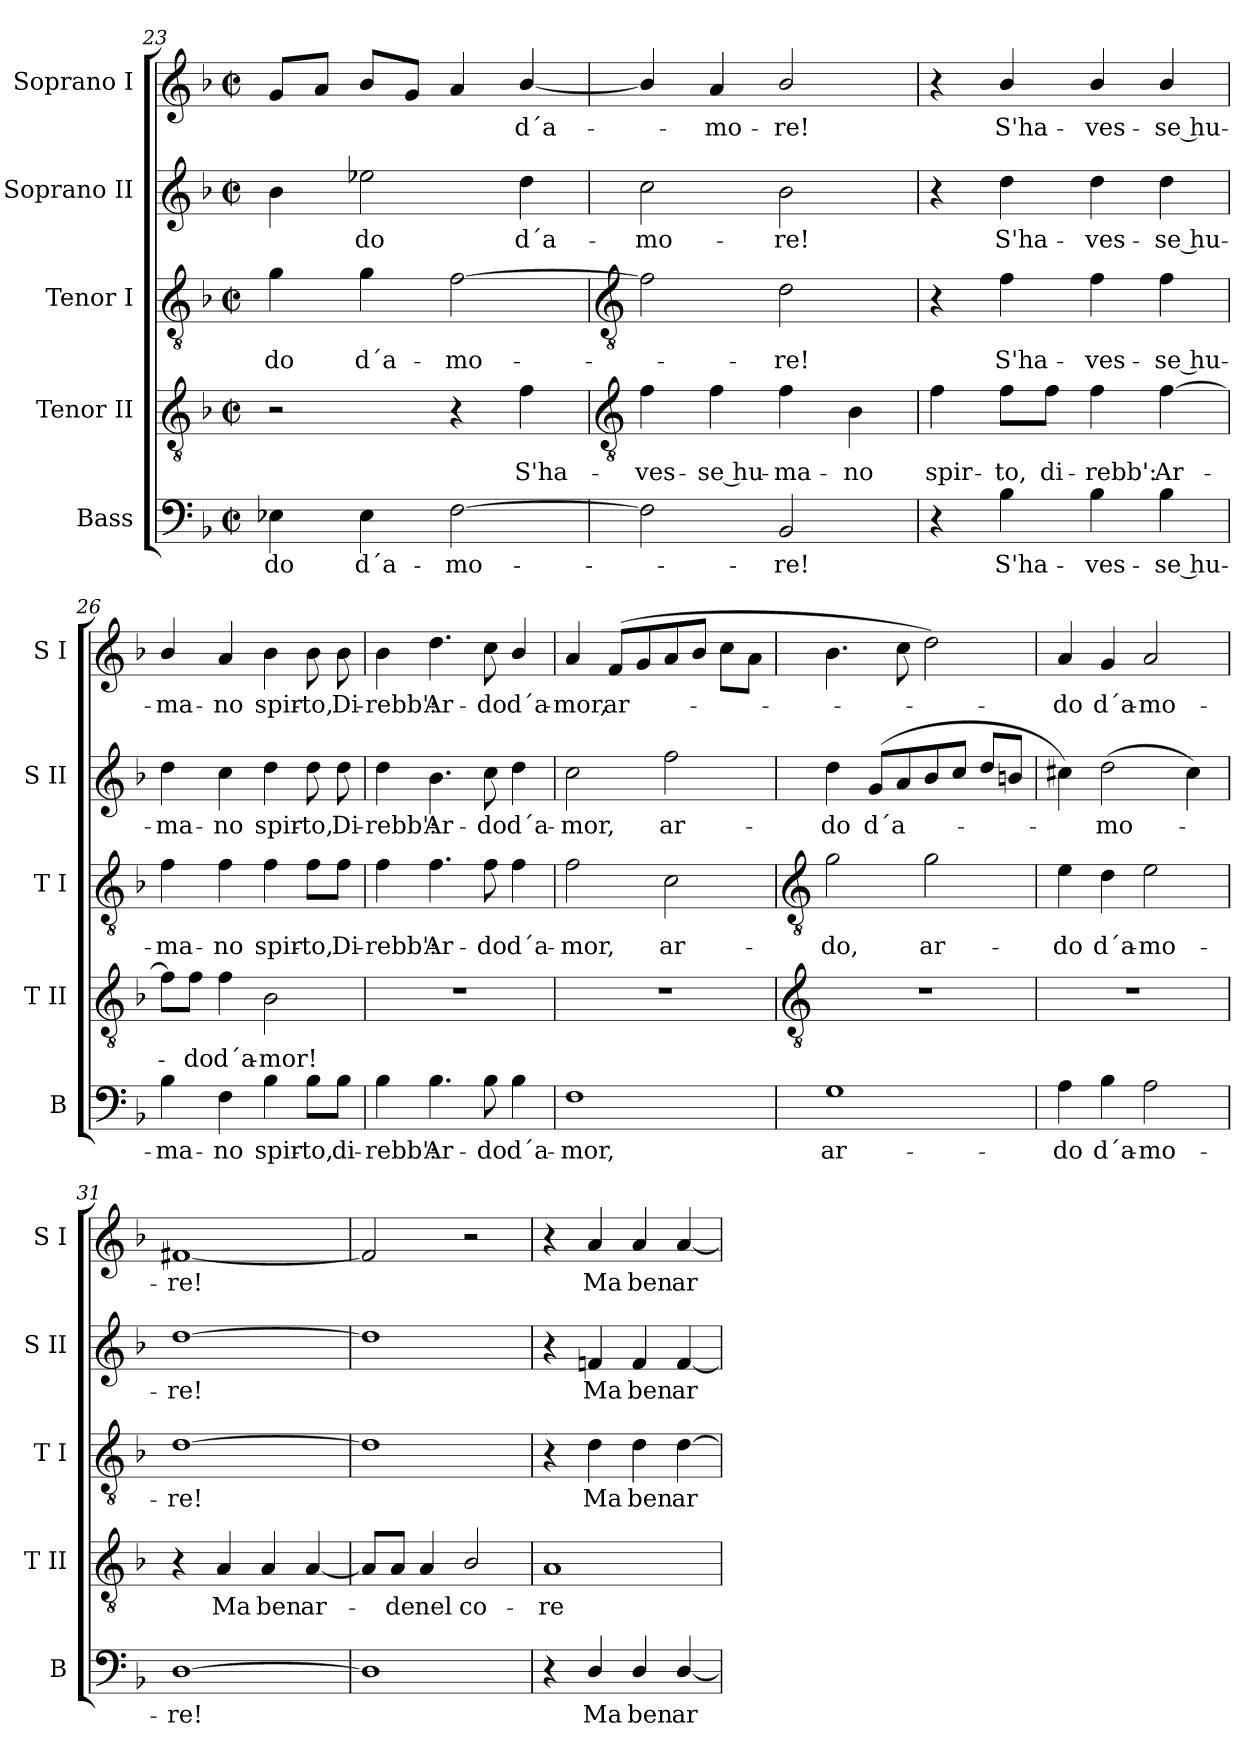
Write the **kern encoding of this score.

**kern	**text	**kern	**text	**kern	**text	**kern	**text	**kern	**text
*part5	*part5	*part4	*part4	*part3	*part3	*part2	*part2	*part1	*part1
*staff5	*staff5	*staff4	*staff4	*staff3	*staff3	*staff2	*staff2	*staff1	*staff1
*I"Bass	*	*I"Tenor II	*	*I"Tenor I	*	*I"Soprano II	*	*I"Soprano I	*
*I'B	*	*I'T II	*	*I'T I	*	*I'S II	*	*I'S I	*
*clefF4	*	*clefGv2	*	*clefGv2	*	*clefG2	*	*clefG2	*
*k[b-]	*	*k[b-]	*	*k[b-]	*	*k[b-]	*	*k[b-]	*
*F:	*	*F:	*	*F:	*	*F:	*	*F:	*
*M2/2	*	*M2/2	*	*M2/2	*	*M2/2	*	*M2/2	*
*met(c|)	*	*met(c|)	*	*met(c|)	*	*met(c|)	*	*met(c|)	*
=23	=23	=23	=23	=23	=23	=23	=23	=23	=23
!	!LO:LY:b	!	!	!	!LO:LY:b	!	!	!	!
4E-X	-do	2r	.	4g	-do	4b-	.	8gL	.
.	.	.	.	.	.	.	.	8aJ	.
!	!LO:LY:b	!	!	!	!LO:LY:b	!	!LO:LY:b	!	!
4E-	d´a-	.	.	4g	d´a-	2ee-X	do	8b-L	.
.	.	.	.	.	.	.	.	8gJ	.
!	!LO:LY:b	!	!	!	!LO:LY:b	!	!	!	!
[2F	-mo-	4r	.	[2f	-mo-	.	.	4a	.
!	!	!	!LO:LY:b	!	!	!	!LO:LY:b	!	!LO:LY:b
.	.	4f	S'ha-	.	.	4dd	d´a-	[4b-/	d´a-
!!LO:LB:g=z
=24	=24	=24	=24	=24	=24	=24	=24	=24	=24
*	*	*clefGv2	*	*clefGv2	*	*	*	*	*
!	!	!	!LO:LY:b	!	!	!	!LO:LY:b	!	!
2F]	.	4f	-ves-	2f]	.	2cc	-mo-	4b-/]	.
!	!	!	!LO:LY:b	!	!	!	!	!	!LO:LY:b
.	.	4f	-se hu-	.	.	.	.	4a	mo-
!	!LO:LY:b	!	!LO:LY:b	!	!LO:LY:b	!	!LO:LY:b	!	!LO:LY:b
2BB-	re!	4f	-ma-	2d	re!	2b-	-re!	2b-/	-re!
!	!	!	!LO:LY:b	!	!	!	!	!	!
.	.	4B-	-no	.	.	.	.	.	.
=25	=25	=25	=25	=25	=25	=25	=25	=25	=25
!	!	!	!LO:LY:b	!	!	!	!	!	!
4r	.	4f	spir-	4r	.	4r	.	4r	.
!	!LO:LY:b	!	!LO:LY:b	!	!LO:LY:b	!	!LO:LY:b	!	!LO:LY:b
4B-	S'ha-	8f\L	-to,	4f	S'ha-	4dd	S'ha-	4b-/	S'ha-
!	!	!	!LO:LY:b	!	!	!	!	!	!
.	.	8f\J	di-	.	.	.	.	.	.
!	!LO:LY:b	!	!LO:LY:b	!	!LO:LY:b	!	!LO:LY:b	!	!LO:LY:b
4B-	-ves-	4f	-rebb':	4f	-ves-	4dd	-ves-	4b-/	-ves-
!	!LO:LY:b	!	!LO:LY:b	!	!LO:LY:b	!	!LO:LY:b	!	!LO:LY:b
4B-	-se hu-	[4f	Ar-	4f	-se hu-	4dd	-se hu-	4b-/	-se hu-
=26	=26	=26	=26	=26	=26	=26	=26	=26	=26
!	!LO:LY:b	!	!	!	!LO:LY:b	!	!LO:LY:b	!	!LO:LY:b
4B-	-ma-	8f\L]	.	4f	-ma-	4dd	-ma-	4b-/	-ma-
!	!	!	!LO:LY:b	!	!	!	!	!	!
.	.	8f\J	do	.	.	.	.	.	.
!	!LO:LY:b	!	!LO:LY:b	!	!LO:LY:b	!	!LO:LY:b	!	!LO:LY:b
4F	-no	4f	d´a-	4f	-no	4cc	-no	4a	-no
!	!LO:LY:b	!	!LO:LY:b	!	!LO:LY:b	!	!LO:LY:b	!	!LO:LY:b
4B-	spir-	2B-	-mor!	4f	spir-	4dd	spir-	4b-	spir-
!	!LO:LY:b	!	!	!	!LO:LY:b	!	!LO:LY:b	!	!LO:LY:b
8B-\L	-to,	.	.	8f\L	-to,	8dd	-to,	8b-	-to,
!	!LO:LY:b	!	!	!	!LO:LY:b	!	!LO:LY:b	!	!LO:LY:b
8B-\J	di-	.	.	8f\J	Di-	8dd	Di-	8b-	Di-
=27	=27	=27	=27	=27	=27	=27	=27	=27	=27
!	!LO:LY:b	!	!	!	!LO:LY:b	!	!LO:LY:b	!	!LO:LY:b
4B-	-rebb':	1r	.	4f	-rebb':	4dd	-rebb':	4b-	-rebb':
!	!LO:LY:b	!	!	!	!LO:LY:b	!	!LO:LY:b	!	!LO:LY:b
4.B-	Ar-	.	.	4.f	Ar-	4.b-	Ar-	4.dd	Ar-
!	!LO:LY:b	!	!	!	!LO:LY:b	!	!LO:LY:b	!	!LO:LY:b
8B-	-do	.	.	8f	-do	8cc	-do	8cc	-do
!	!LO:LY:b	!	!	!	!LO:LY:b	!	!LO:LY:b	!	!LO:LY:b
4B-	d´a-	.	.	4f	d´a-	4dd	d´a-	4b-/	d´a-
=28	=28	=28	=28	=28	=28	=28	=28	=28	=28
!	!LO:LY:b	!	!	!	!LO:LY:b	!	!LO:LY:b	!	!LO:LY:b
1F	-mor,	1r	.	2f	-mor,	2cc	-mor,	4a	-mor,
!	!	!	!	!	!	!	!	!	!LO:LY:b
.	.	.	.	.	.	.	.	(>8fL	ar-
.	.	.	.	.	.	.	.	8g	.
!	!	!	!	!	!LO:LY:b	!	!LO:LY:b	!	!
.	.	.	.	2c	ar-	2ff	ar-	8a	.
.	.	.	.	.	.	.	.	8b-J	.
.	.	.	.	.	.	.	.	8ccL	.
.	.	.	.	.	.	.	.	8aJ	.
!!LO:LB:g=z
=29	=29	=29	=29	=29	=29	=29	=29	=29	=29
*	*	*clefGv2	*	*clefGv2	*	*	*	*	*
!	!LO:LY:b	!	!	!	!LO:LY:b	!	!LO:LY:b	!	!
1G	ar-	1r	.	2g	-do,	4dd	-do	4.b-	.
!	!	!	!	!	!	!	!LO:LY:b	!	!
.	.	.	.	.	.	(<8gL	d´a-	.	.
.	.	.	.	.	.	8a	.	8cc	.
!	!	!	!	!	!LO:LY:b	!	!	!	!
.	.	.	.	2g	ar-	8b-	.	2dd)	.
.	.	.	.	.	.	8ccJ	.	.	.
.	.	.	.	.	.	8dd/L	.	.	.
.	.	.	.	.	.	8bn/J	.	.	.
=30	=30	=30	=30	=30	=30	=30	=30	=30	=30
!	!LO:LY:b	!	!	!	!LO:LY:b	!	!	!	!LO:LY:b
4A	-do	1r	.	4e	-do	4cc#X)	.	4a	do
!	!LO:LY:b	!	!	!	!LO:LY:b	!	!LO:LY:b	!	!LO:LY:b
4B-	d´a-	.	.	4d	d´a-	(>2dd	mo-	4g	d´a-
!	!LO:LY:b	!	!	!	!LO:LY:b	!	!	!	!LO:LY:b
2A	-mo-	.	.	2e	-mo-	.	.	2a	-mo-
.	.	.	.	.	.	4cc#)	.	.	.
=31	=31	=31	=31	=31	=31	=31	=31	=31	=31
!	!LO:LY:b	!	!	!	!LO:LY:b	!	!LO:LY:b	!	!LO:LY:b
[1D	-re!	4r	.	[1d	-re!	[1dd	re!	[1f#X	-re!
!	!	!	!LO:LY:b	!	!	!	!	!	!
.	.	4A	Ma	.	.	.	.	.	.
!	!	!	!LO:LY:b	!	!	!	!	!	!
.	.	4A	ben	.	.	.	.	.	.
!	!	!	!LO:LY:b	!	!	!	!	!	!
.	.	[4A	ar-	.	.	.	.	.	.
=32	=32	=32	=32	=32	=32	=32	=32	=32	=32
1D]	.	8A/L]	.	1d]	.	1dd]	.	2f#]	.
!	!	!	!LO:LY:b	!	!	!	!	!	!
.	.	8A/J	de	.	.	.	.	.	.
!	!	!	!LO:LY:b	!	!	!	!	!	!
.	.	4A	nel	.	.	.	.	.	.
!	!	!	!LO:LY:b	!	!	!	!	!	!
.	.	2B-/	co-	.	.	.	.	2r	.
=33	=33	=33	=33	=33	=33	=33	=33	=33	=33
!	!	!	!LO:LY:b	!	!	!	!	!	!
4r	.	1A	-re	4r	.	4r	.	4r	.
!	!LO:LY:b	!	!	!	!LO:LY:b	!	!LO:LY:b	!	!LO:LY:b
4D/	Ma	.	.	4d	Ma	4fn	Ma	4a	Ma
!	!LO:LY:b	!	!	!	!LO:LY:b	!	!LO:LY:b	!	!LO:LY:b
4D/	ben	.	.	4d	ben	4f	ben	4a	ben
!	!LO:LY:b	!	!	!	!LO:LY:b	!	!LO:LY:b	!	!LO:LY:b
[4D/	ar-	.	.	[4d	ar-	[4f	ar-	[4a	ar-
=	=	=	=	=	=	=	=	=	=
*-	*-	*-	*-	*-	*-	*-	*-	*-	*-
